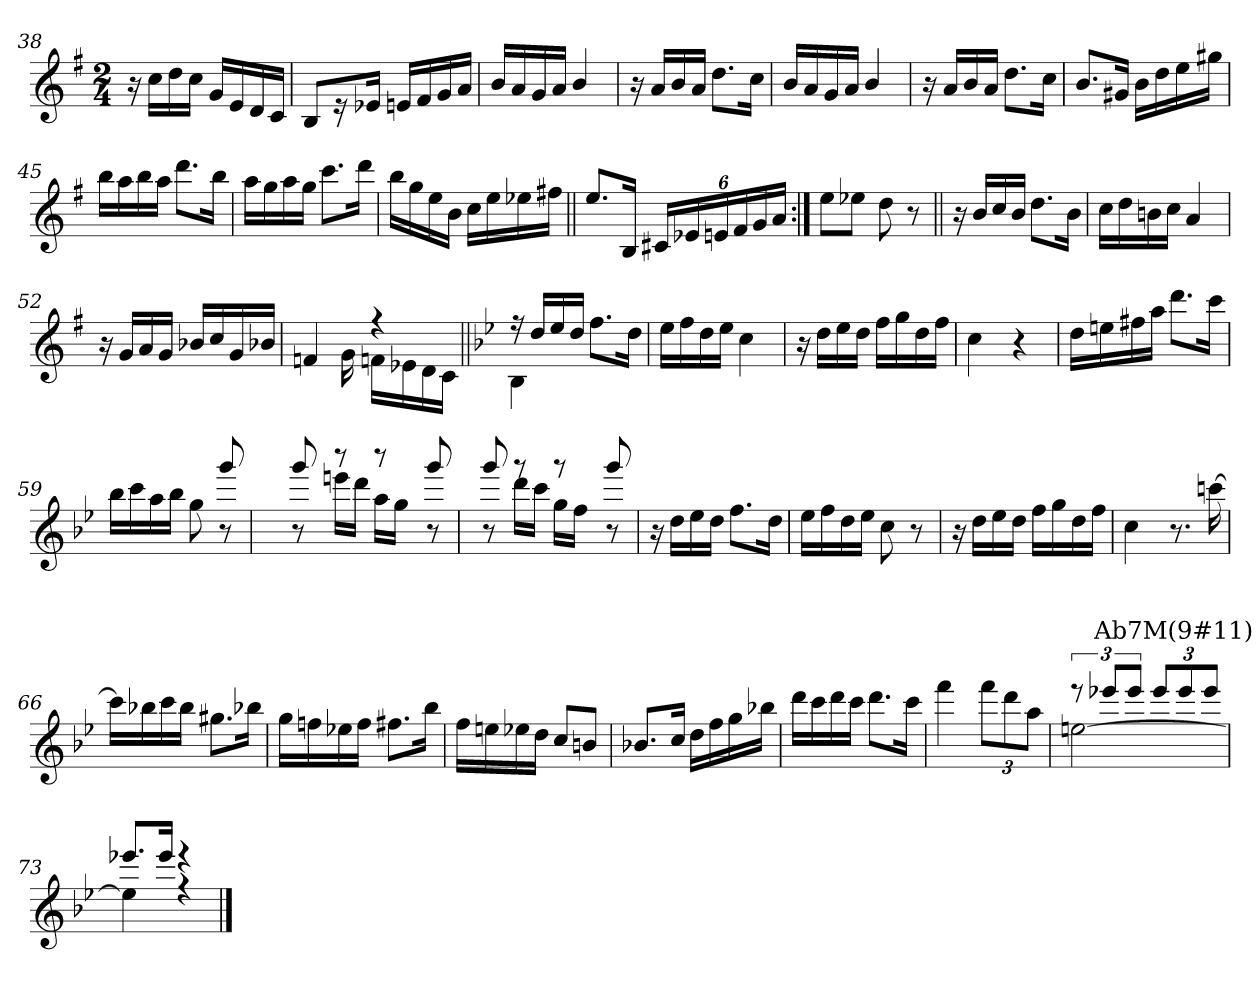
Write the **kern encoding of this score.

**kern
*part1
*staff1
!!LO:PB:g=z
*clefG2
*k[f#]
*G:
*M2/4
=38
16r
16cc\LL
16dd\
16cc\JJ
16g/LL
16e/
16d/
16c/JJ
=39
8B/L
16r
16e-X/Jk
16en/LL
16f#/
16g/
16a/JJ
=40
16b/LL
16a/
16g/
16a/JJ
4b/
=41
16r
16a/LL
16b/
16a/JJ
8.dd\L
16cc\Jk
!!LO:LB:g=z
=42
16b/LL
16a/
16g/
16a/JJ
4b/
=43
16r
16a/LL
16b/
16a/JJ
8.dd\L
16cc\Jk
=44
8.b/L
16g#X/Jk
16b\LL
16dd\
16ee\
16gg#X\JJ
=45
16bb\LL
16aa\
16bb\
16aa\JJ
8.ddd\L
16bb\Jk
!!LO:LB:g=z
=46
16aa\LL
16gg\
16aa\
16gg\JJ
8.ccc\L
16ddd\Jk
=47
16bb\LL
16gg\
16ee\
16b\JJ
16cc\LL
16ee\
16ee-X\
16ff#X\JJ
=48||
8.ee/L
16B/Jk
24c#X/LL
24e-X/
24en/
24f#/
24g/
24a/JJ
=49:|!
8ee\L
8ee-X\J
8dd\
8r
!!LO:LB:g=z
=50||
16r
16b/LL
16cc/
16b/JJ
8.dd\L
16b\Jk
=51
16cc\LL
16dd\
16bn\
16cc\JJ
4a/
=52
16r
16g/LL
16a/
16g/JJ
16b-X/LL
16cc/
16g/
16b-X/JJ
=53
*^
4fn/	8.ryy
.	16g\
4ree	16fn\LL
.	16e-X\
.	16d\
.	16c\JJ
!!LO:LB:g=z	!!
=54||	=54||
*k[b-e-]	*
*B-:	*
16ree	4B-\
16dd/LL	.
16ee-/	.
16dd/JJ	.
8.ff\L	4ryy
16dd\Jk	.
*v	*v
=55
16ee-\LL
16ff\
16dd\
16ee-\JJ
4cc\
=56
16r
16dd\LL
16ee-\
16dd\JJ
16ff\LL
16gg\
16dd\
16ff\JJ
=57
4cc\
4r
!!LO:LB:g=z
=58
16dd\LL
16een\
16ff#X\
16aa\JJ
8.ddd\L
16ccc\Jk
=59
*^
*	*^
16bb-\LL	4.ryy	4.ryy
16ccc\	.	.
16aa\	.	.
16bb-\JJ	.	.
8gg\	.	.
8r	8G\yy 8Bn\yy 8d\yy 8fn\yy	8ggg!/
=60	=60	=60
8r	8G\yy 8B-X\yy 8c\yy 8en\yy	8ggg!/
16eeen\LL	8ryy	8raaa
16ddd\JJ	.	.
16aa\LL	8ryy	8raaa
16gg\JJ	.	.
8r	8G\yy 8B-\yy 8c\yy 8e\yy	8ggg!/
=61	=61	=61
8r	8F\yy 8A\yy 8c\yy 8e-X\yy	8ggg!/
16ddd\LL	8ryy	8rfff
16ccc\JJ	.	.
16gg\LL	8ryy	8rfff
16ff\JJ	.	.
8r	8E-X\yy 8F#X\yy 8A\yy 8Bn\yy	8ggg!/
*v	*v	*v
!!LO:LB:g=z
=62
16r
16dd\LL
16ee-\
16dd\JJ
8.ff\L
16dd\Jk
=63
16ee-\LL
16ff\
16dd\
16ee-\JJ
8cc\
8r
=64
16r
16dd\LL
16ee-\
16dd\JJ
16ff\LL
16gg\
16dd\
16ff\JJ
=65
4cc\
8.r
[16cccn\
!!LO:LB:g=z
=66
16ccc\LL]
16bb-X\
16ccc\
16bb-\JJ
8.gg#X\L
16bb-X\Jk
=67
16gg\LL
16ffn\
16ee-X\
16ff\JJ
8.ff#X\L
16bb-\Jk
=68
16ff\LL
16een\
16ee-X\
16dd\JJ
8cc/L
8bn/J
=69
8.b-X/L
16cc/Jk
16dd\LL
16ff\
16gg\
16bb-X\JJ
!!LO:LB:g=z
=70
16ddd\LL
16ccc\
16ddd\
16ccc\JJ
8.ddd\L
16ccc\Jk
=71
4fff\
12fff\L
12ddd\
12aa\J
=72
*^
[>2een\	12rddd
!	!LO:TX:a:t=Ab7M(9#11)
.	12eee-X!/L
.	12eee-!/J
.	12eee-!/L
.	12eee-!/
.	12eee-!/J
=73	=73
4een\]	8.eee-X!/L
.	16eee-!/Jk
4r	4rddd
*v	*v
==
*-
